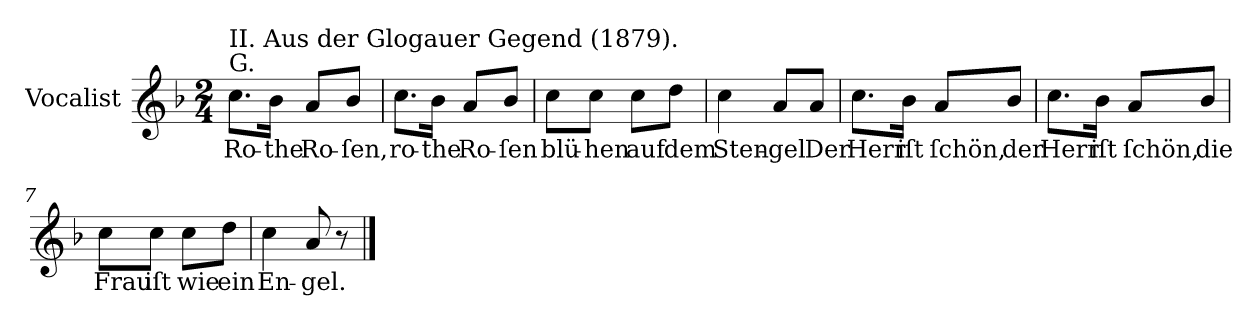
**kern	**text
*part1	*part1
*staff1	*staff1
*I"Vocalist	*
*k[b-]	*
*F:	*
*M2/4	*
=1	=1
!LO:TX:a:t=G.	!
!LO:TX:a:t=II. Aus der Glogauer Gegend (1879).	!
8.ccL	Ro-
16b-Jk	-the
8aL	Ro-
8b-J	-ſen,
=2	=2
8.ccL	ro-
16b-Jk	-the
8aL	Ro-
8b-/J	-ſen
=3	=3
8ccL	blü-
8ccJ	-hen
8ccL	auf
8ddJ	dem
=4	=4
4cc	Sten-
8aL	-gel
8aJ	Der
=5	=5
8.ccL	Herr
16b-Jk	iſt
8aL	ſchön,
8b-J	der
=6	=6
8.ccL	Herr
16b-Jk	iſt
8aL	ſchön,
8b-/J	die
=7	=7
8ccL	Frau
8ccJ	iſt
8ccL	wie
8ddJ	ein
=8	=8
4cc	En-
8a	-gel.
8r	.
==	==
*-	*-
